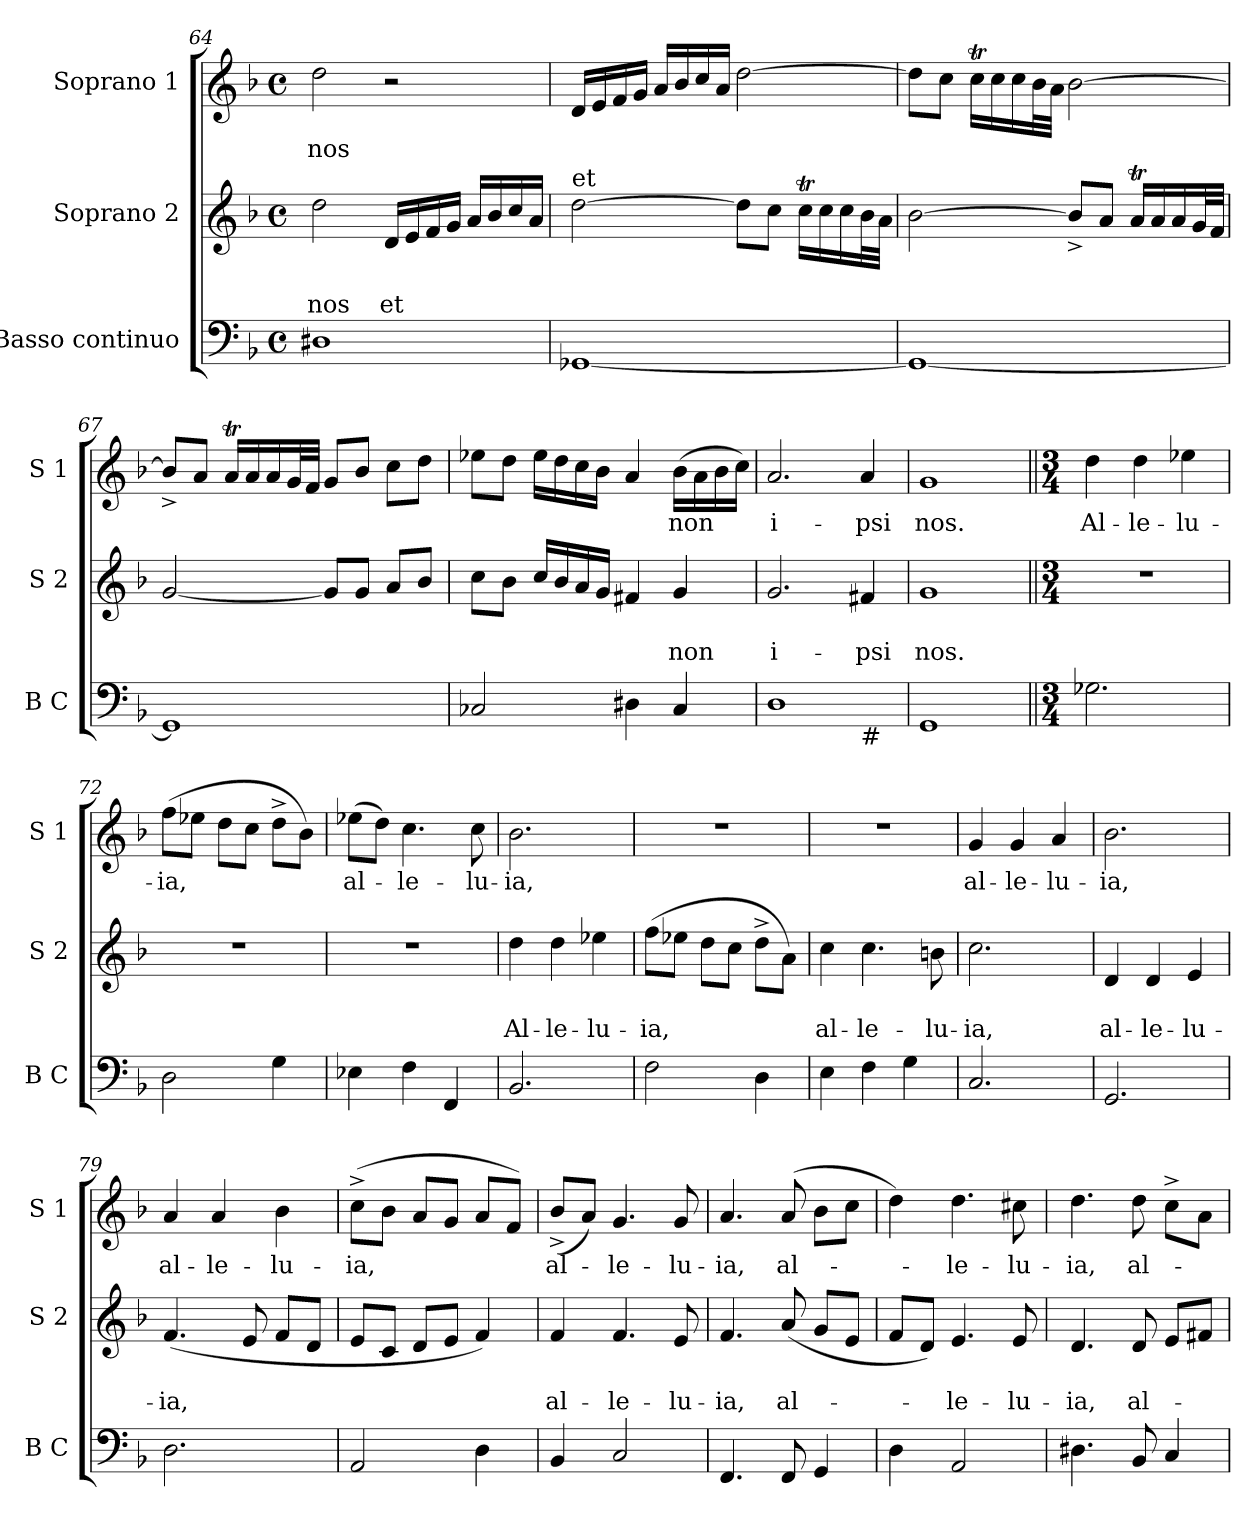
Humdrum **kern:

**kern	**kern	**text	**text	**kern	**text
*part3	*part2	*part2	*part2	*part1	*part1
*staff3	*staff2	*staff2	*staff2	*staff1	*staff1
*I"Basso continuo	*I"Soprano 2	*	*	*I"Soprano 1	*
*I'B C	*I'S 2	*	*	*I'S 1	*
*clefF4	*clefG2	*	*	*clefG2	*
*ITrd7c12	*	*	*	*	*
*k[b-]	*k[b-]	*	*	*k[b-]	*
*F:	*F:	*	*	*F:	*
*M4/4	*M4/4	*	*	*M4/4	*
*met(c)	*met(c)	*	*	*met(c)	*
=64	=64	=64	=64	=64	=64
!	!	!	!LO:LY:b	!	!LO:LY:b
1DD#	2dd\	.	nos	2dd\	nos
!	!	!	!LO:LY:b	!	!
.	16d/LL	.	et	2r	.
.	16e/	.	.	.	.
.	16f/	.	.	.	.
.	16g/JJ	.	.	.	.
.	16a/LL	.	.	.	.
.	16b-/	.	.	.	.
.	16cc/	.	.	.	.
.	16a/JJ	.	.	.	.
!!LO:PB:g=z
=65	=65	=65	=65	=65	=65
!	!LO:TX:a:t=et	!	!	!	!
[<1GGG-	[>2dd\	.	.	16d/LL	.
.	.	.	.	16e/	.
.	.	.	.	16f/	.
.	.	.	.	16g/JJ	.
.	.	.	.	16a/LL	.
.	.	.	.	16b-/	.
.	.	.	.	16cc/	.
.	.	.	.	16a/JJ	.
.	8dd\L]	.	.	[>2dd\	.
.	8cc\J	.	.	.	.
.	16ccT\LL	.	.	.	.
.	16cc\	.	.	.	.
.	16cc\	.	.	.	.
.	32b-\L	.	.	.	.
.	32a\JJJ	.	.	.	.
=66	=66	=66	=66	=66	=66
1GGG-_	[>2b-\	.	.	8dd\L]	.
.	.	.	.	8cc\J	.
.	.	.	.	16ccT\LL	.
.	.	.	.	16cc\	.
.	.	.	.	16cc\	.
.	.	.	.	32b-\L	.
.	.	.	.	32a\JJJ	.
.	8b-^</L]	.	.	[>2b-\	.
.	8a/J	.	.	.	.
.	16at/LL	.	.	.	.
.	16a/	.	.	.	.
.	16a/	.	.	.	.
.	32g/L	.	.	.	.
.	32f/JJJ	.	.	.	.
=67	=67	=67	=67	=67	=67
1GGG-]	[<2g/	.	.	8b-^</L]	.
.	.	.	.	8a/J	.
.	.	.	.	16at/LL	.
.	.	.	.	16a/	.
.	.	.	.	16a/	.
.	.	.	.	32g/L	.
.	.	.	.	32f/JJJ	.
.	8g/L]	.	.	8g/L	.
.	8g/J	.	.	8b-/J	.
.	8a/L	.	.	8cc\L	.
.	8b-/J	.	.	8dd\J	.
!!LO:LB:g=z
=68	=68	=68	=68	=68	=68
2CC-/	8cc\L	.	.	8ee-X\L	.
.	8b-\J	.	.	8dd\J	.
.	16cc/LL	.	.	16ee-\LL	.
.	16b-/	.	.	16dd\	.
.	16a/	.	.	16cc\	.
.	16g/JJ	.	.	16b-\JJ	.
4DD#\	4f#X/	.	.	4a/	.
!	!	!	!LO:LY:b	!	!LO:LY:b
4CC-/	4g/	.	non	(>16b-\LL	non
.	.	.	.	16a\	.
.	.	.	.	16b-\	.
.	.	.	.	16cc\JJ)	.
=69	=69	=69	=69	=69	=69
!	!	!	!LO:LY:b	!	!LO:LY:b
*^	*	*	*	*	*
1DD>	2.ryy	2.g/	.	i-	2.a/	i-
!	!LO:TX:b:t=#	!	!	!	!	!
!	!	!	!	!LO:LY:b	!	!LO:LY:b
.	4ryy	4f#X/	.	-psi	4a/	-psi
=70	=70	=70	=70	=70	=70	=70
!	!	!	!	!LO:LY:b	!	!LO:LY:b
*v	*v	*	*	*	*	*
1GGG	1g	.	nos.	1g	nos.
=71||	=71||	=71||	=71||	=71||	=71||
*M3/4	*M3/4	*	*	*M3/4	*
!	!LO:N:vis=1	!	!	!	!LO:LY:b
2.GG-\	2.r	.	.	4dd\	Al-
!	!	!	!	!	!LO:LY:b
.	.	.	.	4dd\	-le-
!	!	!	!	!	!LO:LY:b
.	.	.	.	4ee-X\	-lu-
=72	=72	=72	=72	=72	=72
!	!LO:N:vis=1	!	!	!	!LO:LY:b
2DD\	2.r	.	.	(>8ff\L	-ia,
.	.	.	.	8ee-X\J	.
.	.	.	.	8dd\L	.
.	.	.	.	8cc\J	.
4GG\	.	.	.	8dd^>\L	.
.	.	.	.	8b-\J)	.
=73	=73	=73	=73	=73	=73
!	!LO:N:vis=1	!	!	!	!LO:LY:b
4EE-X\	2.r	.	.	(>8ee-X\L	al-
.	.	.	.	8dd\J)	.
!	!	!	!	!	!LO:LY:b
4FF>\	.	.	.	4.cc\	-le-
4FFF</	.	.	.	.	.
!	!	!	!	!	!LO:LY:b
.	.	.	.	8cc\	-lu-
!!LO:LB:g=z
=74	=74	=74	=74	=74	=74
!	!	!	!LO:LY:b	!	!LO:LY:b
2.BBB-/	4dd\	.	Al-	2.b-\	-ia,
!	!	!	!LO:LY:b	!	!
.	4dd\	.	-le-	.	.
!	!	!	!LO:LY:b	!	!
.	4ee-X\	.	-lu-	.	.
=75	=75	=75	=75	=75	=75
!	!	!	!LO:LY:b	!LO:N:vis=1	!
2FF\	(>8ff\L	.	-ia,	2.r	.
.	8ee-X\J	.	.	.	.
.	8dd\L	.	.	.	.
.	8cc\J	.	.	.	.
4DD\	8dd^>\L	.	.	.	.
.	8a\J)	.	.	.	.
=76	=76	=76	=76	=76	=76
!	!	!	!LO:LY:b	!LO:N:vis=1	!
4EE>\	4cc\	.	al-	2.r	.
!	!	!	!LO:LY:b	!	!
4FF\	4.cc\	.	-le-	.	.
4GG\	.	.	.	.	.
!	!	!	!LO:LY:b	!	!
.	8bn\	.	-lu-	.	.
=77	=77	=77	=77	=77	=77
!	!	!	!LO:LY:b	!	!LO:LY:b
2.CC/	2.cc\	.	-ia,	4g/	al-
!	!	!	!	!	!LO:LY:b
.	.	.	.	4g/	-le-
!	!	!	!	!	!LO:LY:b
.	.	.	.	4a/	-lu-
=78	=78	=78	=78	=78	=78
!	!	!	!LO:LY:b	!	!LO:LY:b
2.GGG/	4d/	.	al-	2.b-\	-ia,
!	!	!	!LO:LY:b	!	!
.	4d/	.	-le-	.	.
!	!	!	!LO:LY:b	!	!
.	4e/	.	-lu-	.	.
=79	=79	=79	=79	=79	=79
!	!	!	!LO:LY:b	!	!LO:LY:b
2.DD\	(<4.f/	.	-ia,	4a/	al-
!	!	!	!	!	!LO:LY:b
.	.	.	.	4a/	-le-
.	8e/	.	.	.	.
!	!	!	!	!	!LO:LY:b
.	8f/L	.	.	4b-\	-lu-
.	8d/J	.	.	.	.
=80	=80	=80	=80	=80	=80
!	!	!	!	!	!LO:LY:b
2AAA/	8e/L	.	.	(>8cc^>\L	-ia,
.	8c/J	.	.	8b-\J	.
.	8d/L	.	.	8a/L	.
.	8e/J	.	.	8g/J	.
4DD\	4f/)	.	.	8a/L	.
.	.	.	.	8f/J)	.
!!LO:LB:g=z
=81	=81	=81	=81	=81	=81
!	!	!	!LO:LY:b	!	!LO:LY:b
4BBB-/	4f/	.	al-	(<8b-^</L	al-
.	.	.	.	8a/J)	.
!	!	!	!LO:LY:b	!	!LO:LY:b
2CC/	4.f/	.	-le-	4.g/	-le-
!	!	!	!LO:LY:b	!	!LO:LY:b
.	8e/	.	-lu-	8g/	-lu-
=82	=82	=82	=82	=82	=82
!	!	!	!LO:LY:b	!	!LO:LY:b
4.FFF/	4.f/	.	-ia,	4.a/	-ia,
!	!	!	!LO:LY:b	!	!LO:LY:b
8FFF/	(<8a/	.	al-	(8a/	al-
4GGG/	8g/L	.	.	8b-\L	.
.	8e/J	.	.	8cc\J	.
=83	=83	=83	=83	=83	=83
4DD\	8f/L	.	.	4dd\)	.
.	8d/J)	.	.	.	.
!	!	!	!LO:LY:b	!	!LO:LY:b
2AAA/	4.e/	.	-le-	4.dd\	-le-
!	!	!	!LO:LY:b	!	!LO:LY:b
.	8e/	.	-lu-	8cc#X\	-lu-
=84	=84	=84	=84	=84	=84
!	!	!	!LO:LY:b	!	!LO:LY:b
4.DD#\	4.d/	.	-ia,	4.dd\	-ia,
!	!	!	!LO:LY:b	!	!LO:LY:b
8BBB-/	8d/	.	al-	8dd\	al-
4CC/	8e/L	.	.	8cc^>\L	.
.	8f#X/J	.	.	8a\J	.
=	=	=	=	=	=
*-	*-	*-	*-	*-	*-
